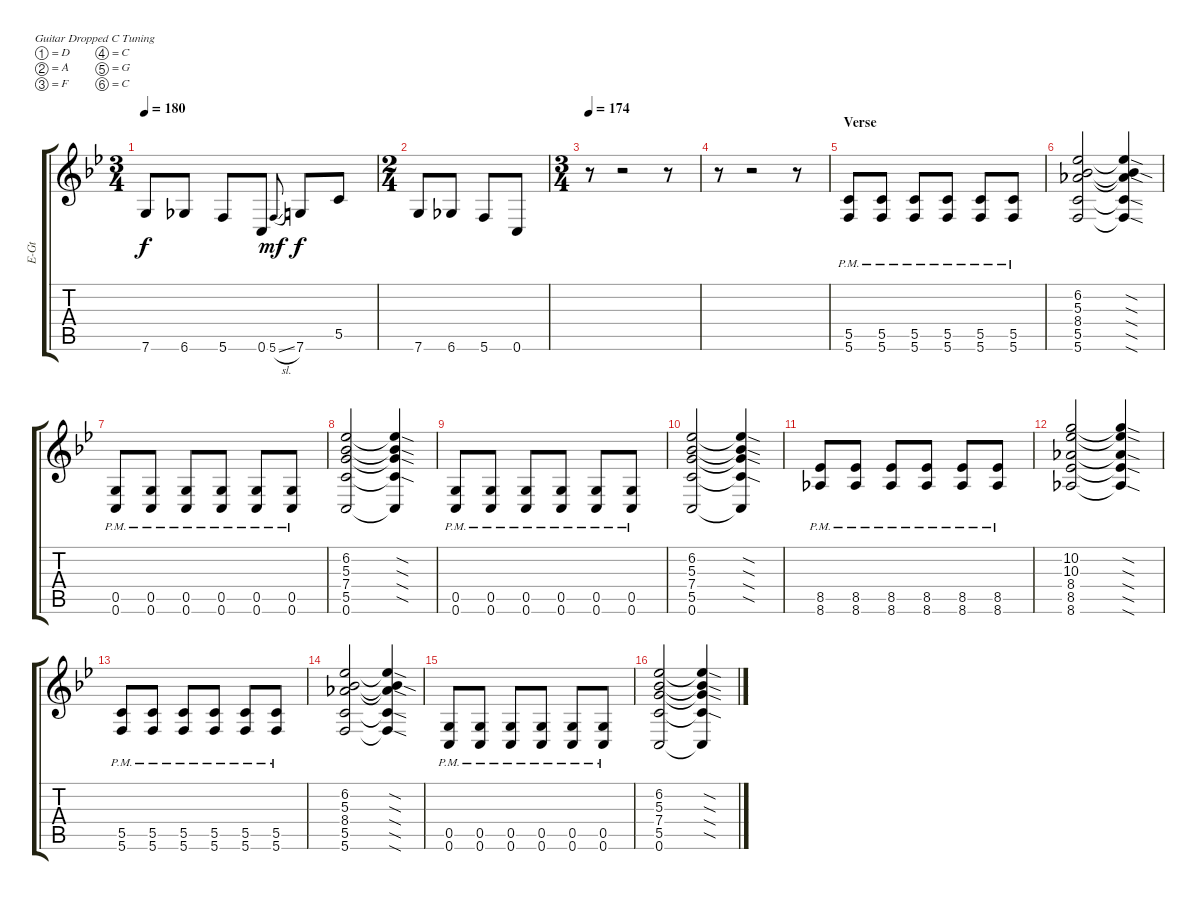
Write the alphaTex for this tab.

\bracketExtendMode groupsimilarinstruments
\track ("Joel Stroetzel" "E-Gt") {instrument distortionguitar}
\staff {score tabs}
\tuning (D4 A3 F3 C3 G2 C2)
\ts (3 4)
\tempo 180
\clef g2
\ks bb
7.6{acc forcenatural}.8{dy f beam Up} 6.6{acc b}.8{beam Up} 5.6{acc forcenatural}.8{beam Up} 0.6{acc forcenatural}.8{beam Up} 5.6{sl acc forcenatural}.8{gr onbeat dy mf beam Up} 7.6{acc forcenatural}.8{dy f beam Up} 5.5{acc forcenatural}.8{beam Up} |
\ts (2 4)
\beaming (8 2 2)
7.6{acc forcenatural}.8{beam Up} 6.6{acc b}.8{beam Up} 5.6{acc forcenatural}.8{beam Up} 0.6{acc forcenatural}.8{beam Up} |
\ts (3 4)
\beaming (8 2 2 2)
\tempo 174
r.8{beam Down} r.2{beam Down} r.8{beam Down} |
r.8{beam Down} r.2{beam Down} r.8{beam Down} |
\section ("" "Verse ")
(5.5{pm acc forcenatural} 5.6{pm acc forcenatural}).8{beam Up} (5.5{pm acc forcenatural} 5.6{pm acc forcenatural}).8{beam Up} (5.5{pm acc forcenatural} 5.6{pm acc forcenatural}).8{beam Up} (5.5{pm acc forcenatural} 5.6{pm acc forcenatural}).8{beam Up} (5.5{pm acc forcenatural} 5.6{pm acc forcenatural}).8{beam Up} (5.5{pm acc forcenatural} 5.6{pm acc forcenatural}).8{beam Up} |
(6.2{acc forcenatural} 5.3{acc forcenatural} 8.4{acc b} 5.5{acc forcenatural} 5.6{acc forcenatural}).2{beam Up} (6.2{sod t acc forcenatural} 5.3{sod t acc forcenatural} 8.4{sod t acc b} 5.5{sod t acc forcenatural} 5.6{sod t acc forcenatural}).4{beam Up} |
(0.5{pm acc forcenatural} 0.6{pm acc forcenatural}).8{beam Up} (0.5{pm acc forcenatural} 0.6{pm acc forcenatural}).8{beam Up} (0.5{pm acc forcenatural} 0.6{pm acc forcenatural}).8{beam Up} (0.5{pm acc forcenatural} 0.6{pm acc forcenatural}).8{beam Up} (0.5{pm acc forcenatural} 0.6{pm acc forcenatural}).8{beam Up} (0.5{pm acc forcenatural} 0.6{pm acc forcenatural}).8{beam Up} |
(6.2{acc forcenatural} 5.3{acc forcenatural} 7.4{acc forcenatural} 5.5{acc forcenatural} 0.6{acc forcenatural}).2{beam Up} (6.2{sod t acc forcenatural} 5.3{sod t acc forcenatural} 7.4{sod t acc forcenatural} 5.5{sod t acc forcenatural} 0.6{t acc forcenatural}).4{beam Up} |
(0.5{pm acc forcenatural} 0.6{pm acc forcenatural}).8{beam Up} (0.5{pm acc forcenatural} 0.6{pm acc forcenatural}).8{beam Up} (0.5{pm acc forcenatural} 0.6{pm acc forcenatural}).8{beam Up} (0.5{pm acc forcenatural} 0.6{pm acc forcenatural}).8{beam Up} (0.5{pm acc forcenatural} 0.6{pm acc forcenatural}).8{beam Up} (0.5{pm acc forcenatural} 0.6{pm acc forcenatural}).8{beam Up} |
(6.2{acc forcenatural} 5.3{acc forcenatural} 7.4{acc forcenatural} 5.5{acc forcenatural} 0.6{acc forcenatural}).2{beam Up} (6.2{sod t acc forcenatural} 5.3{sod t acc forcenatural} 7.4{sod t acc forcenatural} 5.5{sod t acc forcenatural} 0.6{t acc forcenatural}).4{beam Up} |
(8.5{pm acc forcenatural} 8.6{pm acc b}).8{beam Up} (8.5{pm acc forcenatural} 8.6{pm acc b}).8{beam Up} (8.5{pm acc forcenatural} 8.6{pm acc b}).8{beam Up} (8.5{pm acc forcenatural} 8.6{pm acc b}).8{beam Up} (8.5{pm acc forcenatural} 8.6{pm acc b}).8{beam Up} (8.5{pm acc forcenatural} 8.6{pm acc b}).8{beam Up} |
(10.2{acc forcenatural} 10.3{acc forcenatural} 8.4{acc b} 8.5{acc forcenatural} 8.6{acc b}).2{beam Up} (10.2{sod t acc forcenatural} 10.3{sod t acc forcenatural} 8.4{sod t acc b} 8.5{sod t acc forcenatural} 8.6{sod t acc b}).4{beam Up} |
(5.5{pm acc forcenatural} 5.6{pm acc forcenatural}).8{beam Up} (5.5{pm acc forcenatural} 5.6{pm acc forcenatural}).8{beam Up} (5.5{pm acc forcenatural} 5.6{pm acc forcenatural}).8{beam Up} (5.5{pm acc forcenatural} 5.6{pm acc forcenatural}).8{beam Up} (5.5{pm acc forcenatural} 5.6{pm acc forcenatural}).8{beam Up} (5.5{pm acc forcenatural} 5.6{pm acc forcenatural}).8{beam Up} |
(6.2{acc forcenatural} 5.3{acc forcenatural} 8.4{acc b} 5.5{acc forcenatural} 5.6{acc forcenatural}).2{beam Up} (6.2{sod t acc forcenatural} 5.3{sod t acc forcenatural} 8.4{sod t acc b} 5.5{sod t acc forcenatural} 5.6{sod t acc forcenatural}).4{beam Up} |
(0.5{pm acc forcenatural} 0.6{pm acc forcenatural}).8{beam Up} (0.5{pm acc forcenatural} 0.6{pm acc forcenatural}).8{beam Up} (0.5{pm acc forcenatural} 0.6{pm acc forcenatural}).8{beam Up} (0.5{pm acc forcenatural} 0.6{pm acc forcenatural}).8{beam Up} (0.5{pm acc forcenatural} 0.6{pm acc forcenatural}).8{beam Up} (0.5{pm acc forcenatural} 0.6{pm acc forcenatural}).8{beam Up} |
(6.2{acc forcenatural} 5.3{acc forcenatural} 7.4{acc forcenatural} 5.5{acc forcenatural} 0.6{acc forcenatural}).2{beam Up} (6.2{sod t acc forcenatural} 5.3{sod t acc forcenatural} 7.4{sod t acc forcenatural} 5.5{sod t acc forcenatural} 0.6{t acc forcenatural}).4{beam Up}
